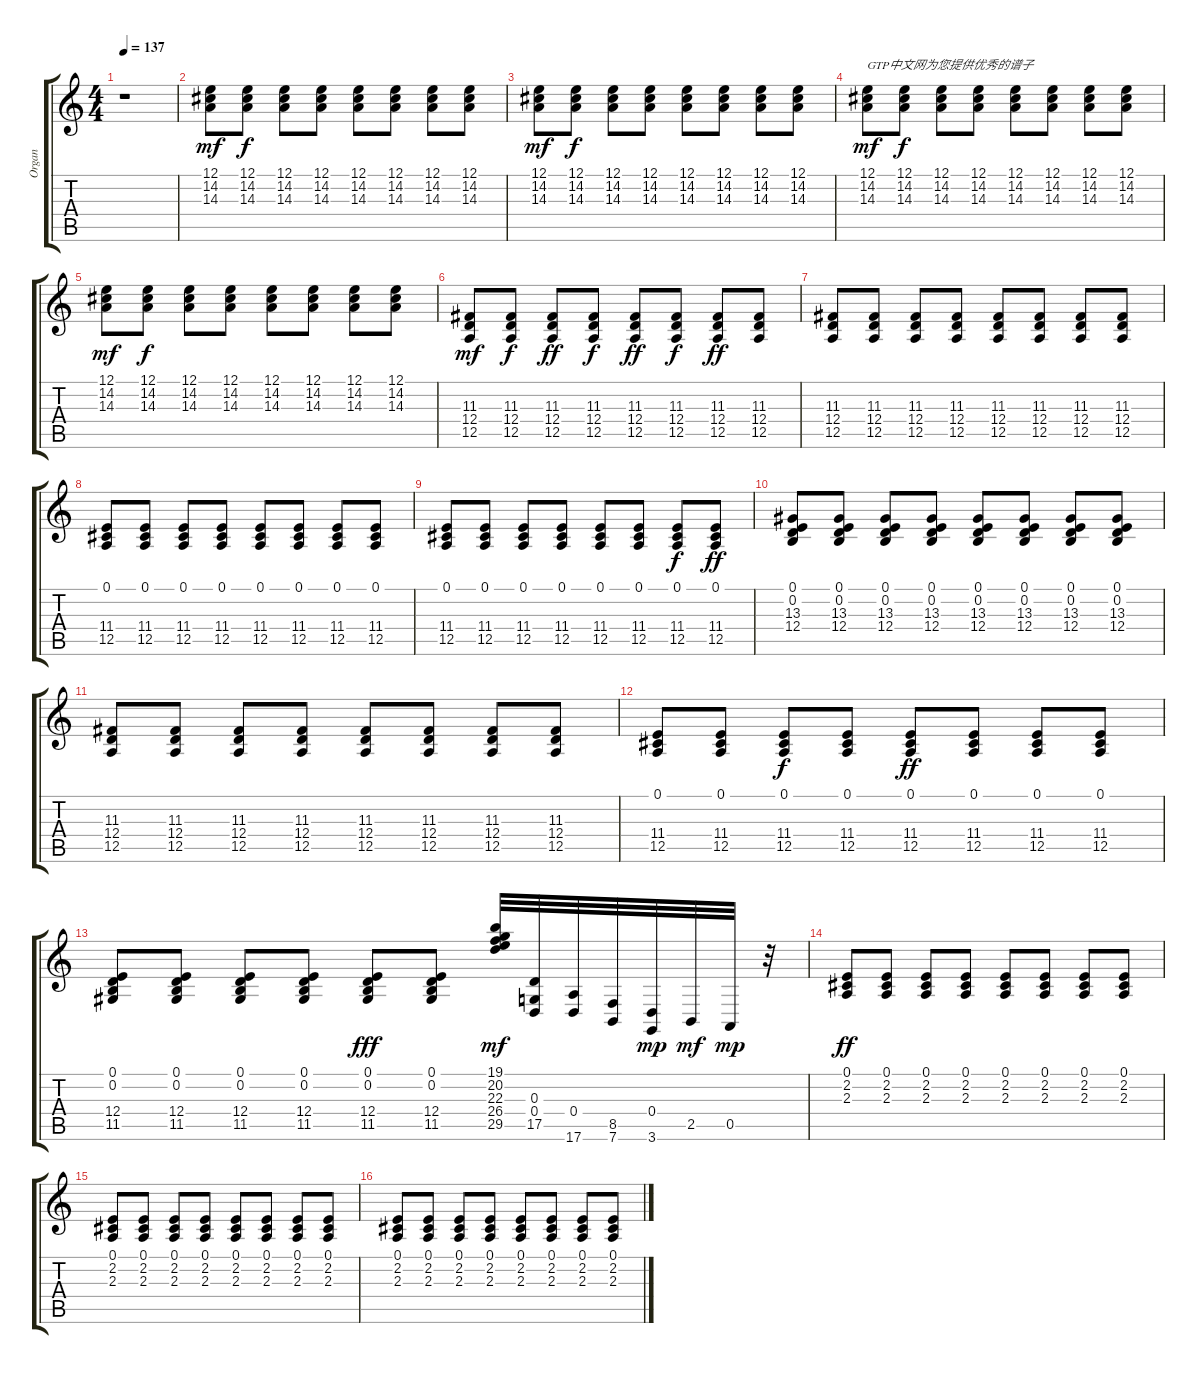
\track ("Organ" "Organ") {instrument drawbarorgan}
\staff {score tabs}
\tuning (E4 B3 G3 D3 A2 E2) {hide}
\ts (4 4)
\tempo 137
\clef g2
\ks c
r.1{dy mf instrument drawbarorgan} |
(12.1 14.2 14.3).8 (12.1 14.2 14.3).8{dy f} (12.1 14.2 14.3).8 (12.1 14.2 14.3).8 (12.1 14.2 14.3).8 (12.1 14.2 14.3).8 (12.1 14.2 14.3).8 (12.1 14.2 14.3).8 |
(12.1 14.2 14.3).8{dy mf} (12.1 14.2 14.3).8{dy f} (12.1 14.2 14.3).8 (12.1 14.2 14.3).8 (12.1 14.2 14.3).8 (12.1 14.2 14.3).8 (12.1 14.2 14.3).8 (12.1 14.2 14.3).8 |
(12.1 14.2 14.3).8{txt "GTP中文网为您提供优秀的谱子" dy mf} (12.1 14.2 14.3).8{dy f} (12.1 14.2 14.3).8 (12.1 14.2 14.3).8 (12.1 14.2 14.3).8 (12.1 14.2 14.3).8 (12.1 14.2 14.3).8 (12.1 14.2 14.3).8 |
(12.1 14.2 14.3).8{dy mf} (12.1 14.2 14.3).8{dy f} (12.1 14.2 14.3).8 (12.1 14.2 14.3).8 (12.1 14.2 14.3).8 (12.1 14.2 14.3).8 (12.1 14.2 14.3).8 (12.1 14.2 14.3).8 |
(11.3 12.4 12.5).8{dy mf} (11.3 12.4 12.5).8{dy f} (11.3 12.4 12.5).8{dy ff} (11.3 12.4 12.5).8{dy f} (11.3 12.4 12.5).8{dy ff} (11.3 12.4 12.5).8{dy f} (11.3 12.4 12.5).8{dy ff} (11.3 12.4 12.5).8 |
(11.3 12.4 12.5).8 (11.3 12.4 12.5).8 (11.3 12.4 12.5).8 (11.3 12.4 12.5).8 (11.3 12.4 12.5).8 (11.3 12.4 12.5).8 (11.3 12.4 12.5).8 (11.3 12.4 12.5).8 |
(0.1 11.4 12.5).8 (0.1 11.4 12.5).8 (0.1 11.4 12.5).8 (0.1 11.4 12.5).8 (0.1 11.4 12.5).8 (0.1 11.4 12.5).8 (0.1 11.4 12.5).8 (0.1 11.4 12.5).8 |
(0.1 11.4 12.5).8 (0.1 11.4 12.5).8 (0.1 11.4 12.5).8 (0.1 11.4 12.5).8 (0.1 11.4 12.5).8 (0.1 11.4 12.5).8 (0.1 11.4 12.5).8{dy f} (0.1 11.4 12.5).8{dy ff} |
(0.1 0.2 13.3 12.4).8 (0.1 0.2 13.3 12.4).8 (0.1 0.2 13.3 12.4).8 (0.1 0.2 13.3 12.4).8 (0.1 0.2 13.3 12.4).8 (0.1 0.2 13.3 12.4).8 (0.1 0.2 13.3 12.4).8 (0.1 0.2 13.3 12.4).8 |
(11.3 12.4 12.5).8 (11.3 12.4 12.5).8 (11.3 12.4 12.5).8 (11.3 12.4 12.5).8 (11.3 12.4 12.5).8 (11.3 12.4 12.5).8 (11.3 12.4 12.5).8 (11.3 12.4 12.5).8 |
(0.1 11.4 12.5).8 (0.1 11.4 12.5).8 (0.1 11.4 12.5).8{dy f} (0.1 11.4 12.5).8 (0.1 11.4 12.5).8{dy ff} (0.1 11.4 12.5).8 (0.1 11.4 12.5).8 (0.1 11.4 12.5).8 |
(0.1 0.2 12.4 11.5).8 (0.1 0.2 12.4 11.5).8 (0.1 0.2 12.4 11.5).8 (0.1 0.2 12.4 11.5).8 (0.1 0.2 12.4 11.5).8{dy fff} (0.1 0.2 12.4 11.5).8 (19.1 20.2 22.3 26.4 29.5).32{dy mf} (0.3 0.4 17.5).32 (0.4 17.6).32 (8.5 7.6).32 (0.4 3.6).32{dy mp} 2.5.32{dy mf} 0.5.32{dy mp} r.32 |
(0.1 2.2 2.3).8{dy ff} (0.1 2.2 2.3).8 (0.1 2.2 2.3).8 (0.1 2.2 2.3).8 (0.1 2.2 2.3).8 (0.1 2.2 2.3).8 (0.1 2.2 2.3).8 (0.1 2.2 2.3).8 |
(0.1 2.2 2.3).8 (0.1 2.2 2.3).8 (0.1 2.2 2.3).8 (0.1 2.2 2.3).8 (0.1 2.2 2.3).8 (0.1 2.2 2.3).8 (0.1 2.2 2.3).8 (0.1 2.2 2.3).8 |
(0.1 2.2 2.3).8 (0.1 2.2 2.3).8 (0.1 2.2 2.3).8 (0.1 2.2 2.3).8 (0.1 2.2 2.3).8 (0.1 2.2 2.3).8 (0.1 2.2 2.3).8 (0.1 2.2 2.3).8
